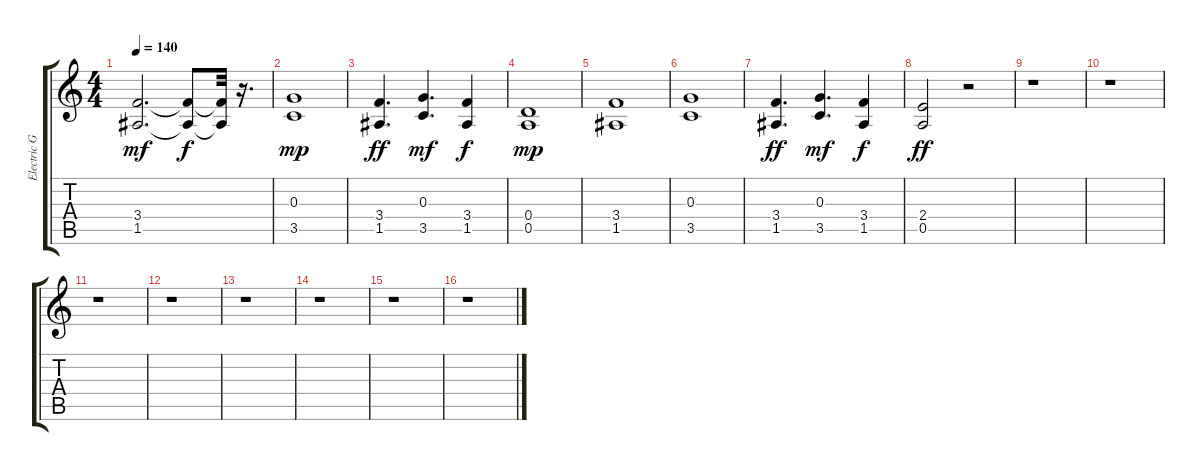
\track ("Electric Guitar 1" "Electric G") {instrument distortionguitar}
\staff {score tabs}
\tuning (E4 B3 G3 D3 A2 E2) {hide}
\ts (4 4)
\tempo 140
\clef g2
\ks c
(3.4 1.5).2{d dy mf} (3.4{t} 1.5{t}).8{dy f} (3.4{t} 1.5{t}).32 r.16{d} |
(0.3 3.5).1{dy mp} |
(3.4 1.5).4{d dy ff} (0.3 3.5).4{d dy mf} (3.4 1.5).4{dy f} |
(0.4 0.5).1{dy mp} |
(3.4 1.5).1 |
(0.3 3.5).1 |
(3.4 1.5).4{d dy ff} (0.3 3.5).4{d dy mf} (3.4 1.5).4{dy f} |
(2.4 0.5).2{dy ff} r.2 |
r.1 |
r.1 |
r.1 |
r.1 |
r.1 |
r.1 |
r.1 |
r.1
